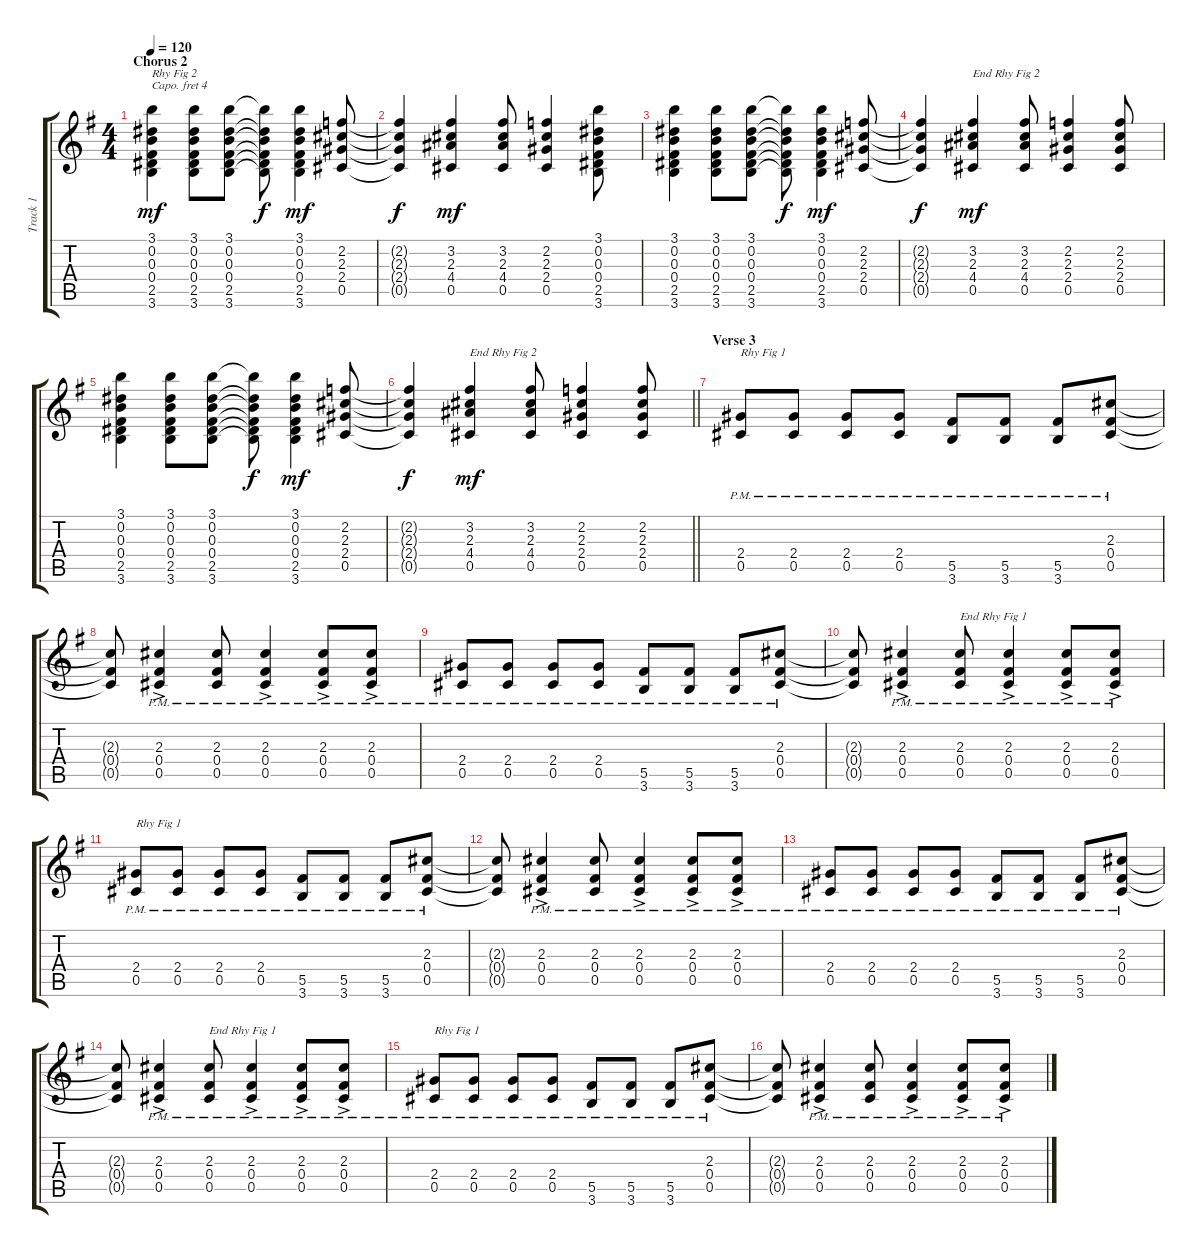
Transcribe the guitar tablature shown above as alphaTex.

\track ("Track 1" "Track 1") {instrument electricguitarclean}
\staff {score tabs}
\capo 4
\tuning (E4 B3 G3 D3 A2 E2) {hide}
\ts (4 4)
\section ("" "Chorus 2")
\tempo 120
\clef g2
\ks g
(3.1 0.2 0.3 0.4 2.5 3.6).4{txt "Rhy Fig 2" dy mf} (3.1 0.2 0.3 0.4 2.5 3.6).8 (3.1 0.2 0.3 0.4 2.5 3.6).8 (3.1{t} 0.2{t} 0.3{t} 0.4{t} 2.5{t} 3.6{t}).8{dy f} (3.1 0.2 0.3 0.4 2.5 3.6).4{dy mf} (2.2 2.3 2.4 0.5).8 |
(2.2{t} 2.3{t} 2.4{t} 0.5{t}).4{dy f} (3.2 2.3 4.4 0.5).4{dy mf} (3.2 2.3 4.4 0.5).8 (2.2 2.3 2.4 0.5).4 (3.1 0.2 0.3 0.4 2.5 3.6).8 |
(3.1 0.2 0.3 0.4 2.5 3.6).4 (3.1 0.2 0.3 0.4 2.5 3.6).8 (3.1 0.2 0.3 0.4 2.5 3.6).8 (3.1{t} 0.2{t} 0.3{t} 0.4{t} 2.5{t} 3.6{t}).8{dy f} (3.1 0.2 0.3 0.4 2.5 3.6).4{dy mf} (2.2 2.3 2.4 0.5).8 |
(2.2{t} 2.3{t} 2.4{t} 0.5{t}).4{dy f} (3.2 2.3 4.4 0.5).4{txt "End Rhy Fig 2" dy mf} (3.2 2.3 4.4 0.5).8 (2.2 2.3 2.4 0.5).4 (2.2 2.3 2.4 0.5).8 |
(3.1 0.2 0.3 0.4 2.5 3.6).4 (3.1 0.2 0.3 0.4 2.5 3.6).8 (3.1 0.2 0.3 0.4 2.5 3.6).8 (3.1{t} 0.2{t} 0.3{t} 0.4{t} 2.5{t} 3.6{t}).8{dy f} (3.1 0.2 0.3 0.4 2.5 3.6).4{dy mf} (2.2 2.3 2.4 0.5).8 |
\barLineRight lightlight
(2.2{t} 2.3{t} 2.4{t} 0.5{t}).4{dy f} (3.2 2.3 4.4 0.5).4{txt "End Rhy Fig 2" dy mf} (3.2 2.3 4.4 0.5).8 (2.2 2.3 2.4 0.5).4 (2.2 2.3 2.4 0.5).8 |
\section ("" "Verse 3")
(2.4{pm} 0.5{pm}).8{txt "Rhy Fig 1" volume 16} (2.4{pm} 0.5{pm}).8 (2.4{pm} 0.5{pm}).8 (2.4{pm} 0.5{pm}).8 (5.5{pm} 3.6{pm}).8 (5.5{pm} 3.6{pm}).8 (5.5{pm} 3.6{pm}).8 (2.3{pm} 0.4{pm} 0.5{pm}).8 |
(2.3{t} 0.4{t} 0.5{t}).8 (2.3{pm} 0.4{pm} 0.5{ac pm}).4 (2.3{pm} 0.4{pm} 0.5{pm}).8 (2.3{pm} 0.4{pm} 0.5{ac pm}).4 (2.3{pm} 0.4{pm} 0.5{ac pm}).8 (2.3{pm} 0.4{pm} 0.5{ac pm}).8 |
(2.4{pm} 0.5{pm}).8 (2.4{pm} 0.5{pm}).8 (2.4{pm} 0.5{pm}).8 (2.4{pm} 0.5{pm}).8 (5.5{pm} 3.6{pm}).8 (5.5{pm} 3.6{pm}).8 (5.5{pm} 3.6{pm}).8 (2.3{pm} 0.4{pm} 0.5{pm}).8 |
(2.3{t} 0.4{t} 0.5{t}).8 (2.3{pm} 0.4{pm} 0.5{ac pm}).4 (2.3{pm} 0.4{pm} 0.5{pm}).8{txt "End Rhy Fig 1"} (2.3{pm} 0.4{pm} 0.5{ac pm}).4 (2.3{pm} 0.4{pm} 0.5{ac pm}).8 (2.3{pm} 0.4{pm} 0.5{ac pm}).8 |
(2.4{pm} 0.5{pm}).8{txt "Rhy Fig 1"} (2.4{pm} 0.5{pm}).8 (2.4{pm} 0.5{pm}).8 (2.4{pm} 0.5{pm}).8 (5.5{pm} 3.6{pm}).8 (5.5{pm} 3.6{pm}).8 (5.5{pm} 3.6{pm}).8 (2.3{pm} 0.4{pm} 0.5{pm}).8 |
(2.3{t} 0.4{t} 0.5{t}).8 (2.3{pm} 0.4{pm} 0.5{ac pm}).4 (2.3{pm} 0.4{pm} 0.5{pm}).8 (2.3{pm} 0.4{pm} 0.5{ac pm}).4 (2.3{pm} 0.4{pm} 0.5{ac pm}).8 (2.3{pm} 0.4{pm} 0.5{ac pm}).8 |
(2.4{pm} 0.5{pm}).8 (2.4{pm} 0.5{pm}).8 (2.4{pm} 0.5{pm}).8 (2.4{pm} 0.5{pm}).8 (5.5{pm} 3.6{pm}).8 (5.5{pm} 3.6{pm}).8 (5.5{pm} 3.6{pm}).8 (2.3{pm} 0.4{pm} 0.5{pm}).8 |
(2.3{t} 0.4{t} 0.5{t}).8 (2.3{pm} 0.4{pm} 0.5{ac pm}).4 (2.3{pm} 0.4{pm} 0.5{pm}).8{txt "End Rhy Fig 1"} (2.3{pm} 0.4{pm} 0.5{ac pm}).4 (2.3{pm} 0.4{pm} 0.5{ac pm}).8 (2.3{pm} 0.4{pm} 0.5{ac pm}).8 |
(2.4{pm} 0.5{pm}).8{txt "Rhy Fig 1"} (2.4{pm} 0.5{pm}).8 (2.4{pm} 0.5{pm}).8 (2.4{pm} 0.5{pm}).8 (5.5{pm} 3.6{pm}).8 (5.5{pm} 3.6{pm}).8 (5.5{pm} 3.6{pm}).8 (2.3{pm} 0.4{pm} 0.5{pm}).8 |
(2.3{t} 0.4{t} 0.5{t}).8 (2.3{pm} 0.4{pm} 0.5{ac pm}).4 (2.3{pm} 0.4{pm} 0.5{pm}).8 (2.3{pm} 0.4{pm} 0.5{ac pm}).4 (2.3{pm} 0.4{pm} 0.5{ac pm}).8 (2.3{pm} 0.4{pm} 0.5{ac pm}).8
